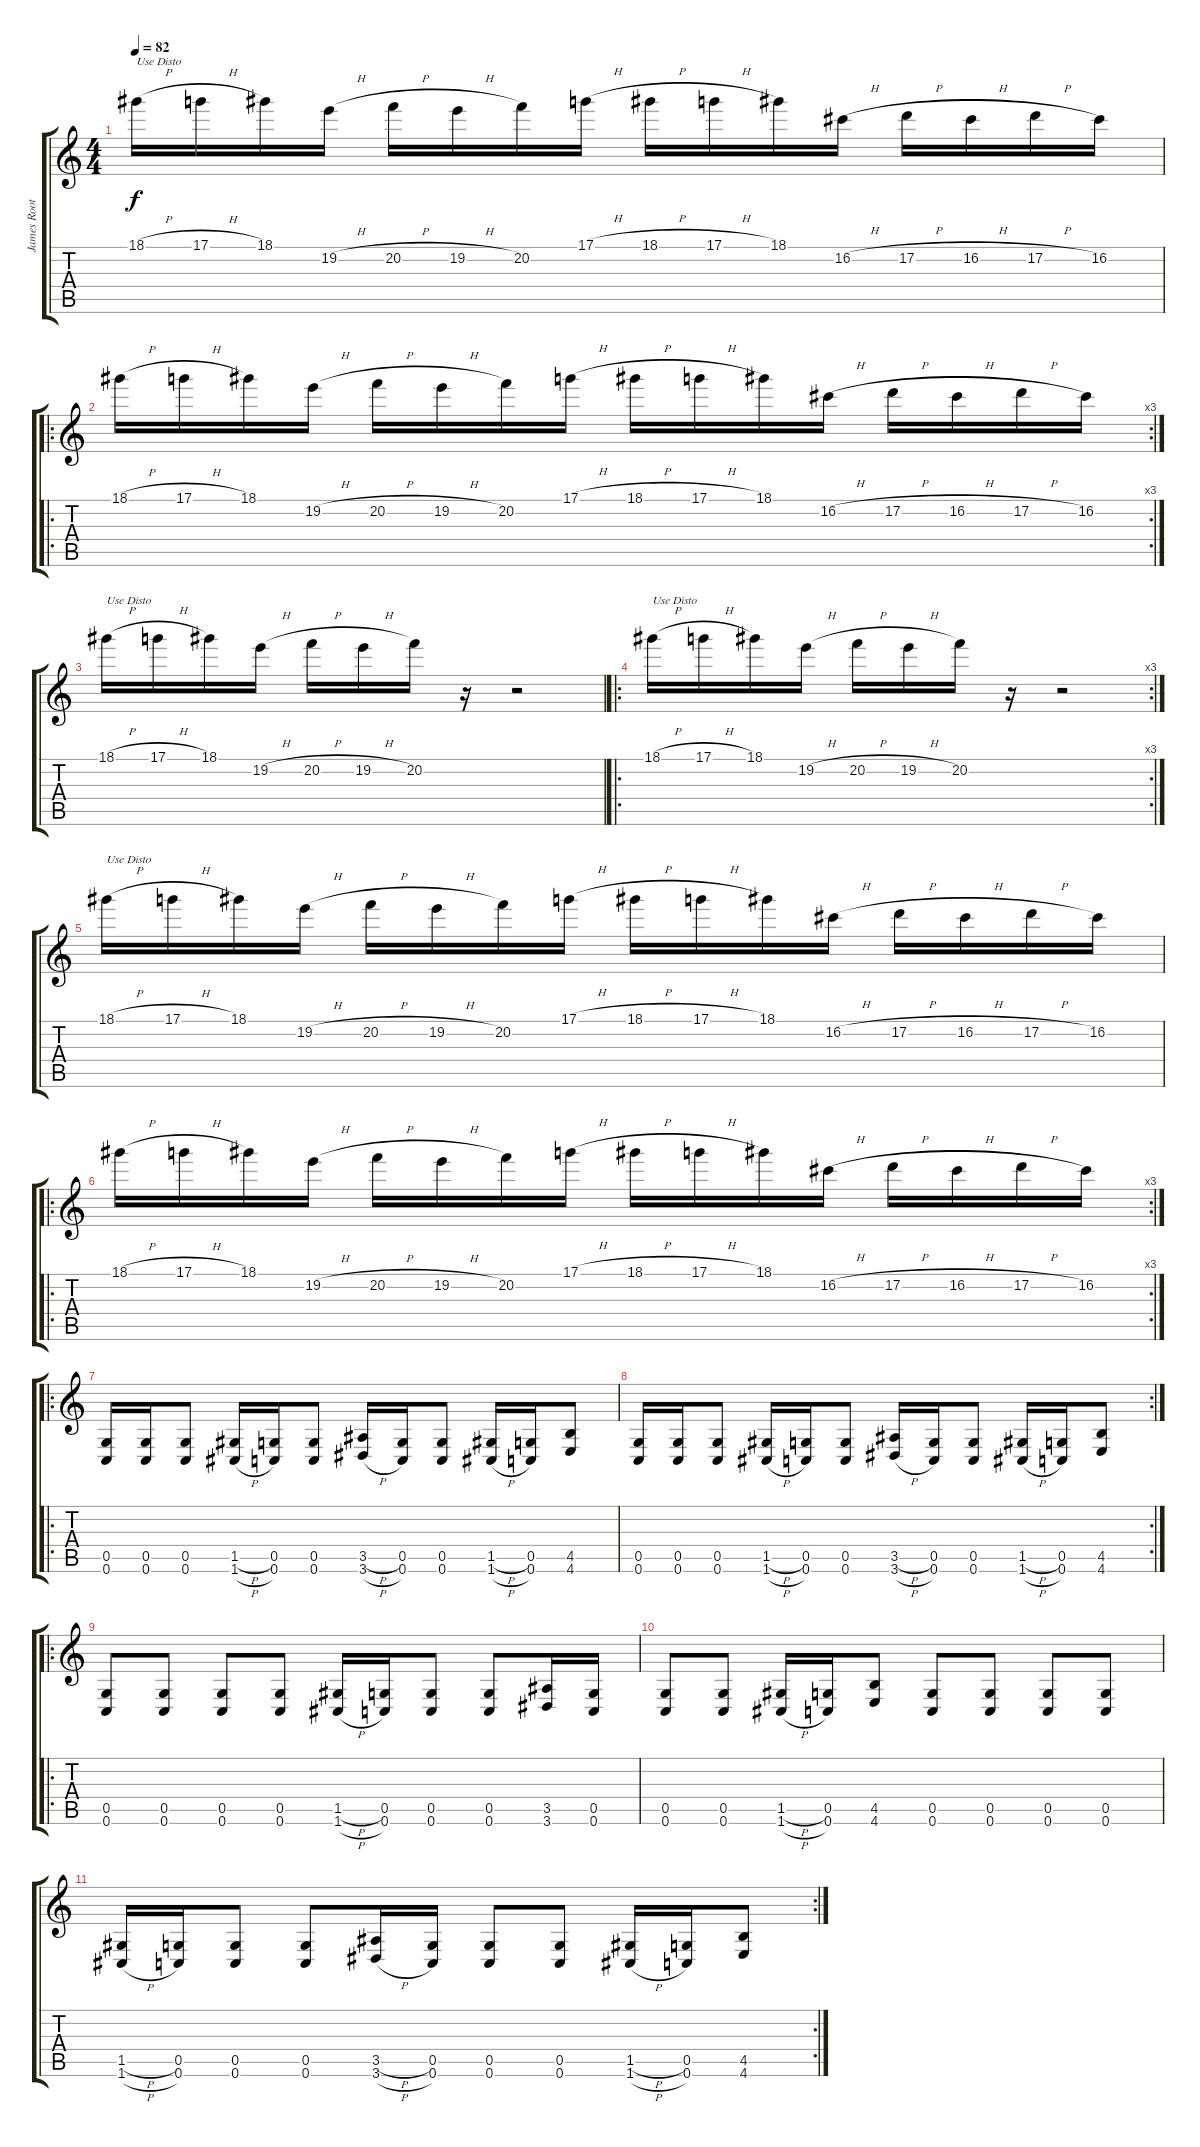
\track ("James Root" "James Root") {instrument distortionguitar}
\staff {score tabs}
\tuning (D4 A3 F3 C3 G2 C2) {hide}
\ts (4 4)
\tempo 82
\clef g2
\ks c
18.1{h}.16{txt "Use Disto" dy f instrument distortionguitar} 17.1{h}.16 18.1.16 19.2{h}.16 20.2{h}.16 19.2{h}.16 20.2.16 17.1{h}.16 18.1{h}.16 17.1{h}.16 18.1.16 16.2{h}.16 17.2{h}.16 16.2{h}.16 17.2{h}.16 16.2.16 |
\ro
\rc 3
18.1{h}.16 17.1{h}.16 18.1.16 19.2{h}.16 20.2{h}.16 19.2{h}.16 20.2.16 17.1{h}.16 18.1{h}.16 17.1{h}.16 18.1.16 16.2{h}.16 17.2{h}.16 16.2{h}.16 17.2{h}.16 16.2.16 |
18.1{h}.16{txt "Use Disto" instrument distortionguitar} 17.1{h}.16 18.1.16 19.2{h}.16 20.2{h}.16 19.2{h}.16 20.2.16 r.16 r.2 |
\ro
\rc 3
18.1{h}.16{txt "Use Disto" instrument distortionguitar} 17.1{h}.16 18.1.16 19.2{h}.16 20.2{h}.16 19.2{h}.16 20.2.16 r.16 r.2 |
18.1{h}.16{txt "Use Disto" instrument distortionguitar} 17.1{h}.16 18.1.16 19.2{h}.16 20.2{h}.16 19.2{h}.16 20.2.16 17.1{h}.16 18.1{h}.16 17.1{h}.16 18.1.16 16.2{h}.16 17.2{h}.16 16.2{h}.16 17.2{h}.16 16.2.16 |
\ro
\rc 3
18.1{h}.16 17.1{h}.16 18.1.16 19.2{h}.16 20.2{h}.16 19.2{h}.16 20.2.16 17.1{h}.16 18.1{h}.16 17.1{h}.16 18.1.16 16.2{h}.16 17.2{h}.16 16.2{h}.16 17.2{h}.16 16.2.16 |
\ro
(0.5 0.6).16 (0.5 0.6).16 (0.5 0.6).8 (1.5{h} 1.6{h}).16 (0.5 0.6).16 (0.5 0.6).8 (3.5{h} 3.6{h}).16 (0.5 0.6).16 (0.5 0.6).8 (1.5{h} 1.6{h}).16 (0.5 0.6).16 (4.5 4.6).8 |
\rc 2
(0.5 0.6).16 (0.5 0.6).16 (0.5 0.6).8 (1.5{h} 1.6{h}).16 (0.5 0.6).16 (0.5 0.6).8 (3.5{h} 3.6{h}).16 (0.5 0.6).16 (0.5 0.6).8 (1.5{h} 1.6{h}).16 (0.5 0.6).16 (4.5 4.6).8 |
\ro
(0.5 0.6).8 (0.5 0.6).8 (0.5 0.6).8 (0.5 0.6).8 (1.5{h} 1.6{h}).16 (0.5 0.6).16 (0.5 0.6).8 (0.5 0.6).8 (3.5 3.6).16 (0.5 0.6).16 |
(0.5 0.6).8 (0.5 0.6).8 (1.5{h} 1.6{h}).16 (0.5 0.6).16 (4.5 4.6).8 (0.5 0.6).8 (0.5 0.6).8 (0.5 0.6).8 (0.5 0.6).8 |
\rc 2
(1.5{h} 1.6{h}).16 (0.5 0.6).16 (0.5 0.6).8 (0.5 0.6).8 (3.5{h} 3.6{h}).16 (0.5 0.6).16 (0.5 0.6).8 (0.5 0.6).8 (1.5{h} 1.6{h}).16 (0.5 0.6).16 (4.5 4.6).8
